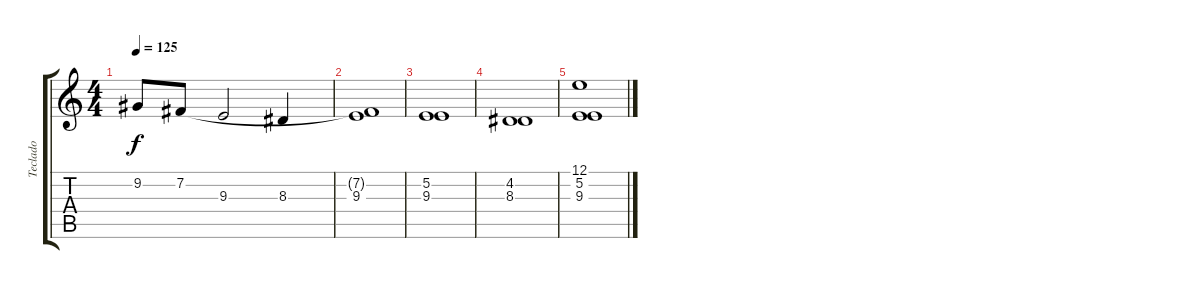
\track ("Teclado" "Teclado") {instrument reedorgan}
\staff {score tabs}
\tuning (E4 B3 G3 D3 A2 E2) {hide}
\ts (4 4)
\tempo 125
\clef g2
\ks c
9.2.8{dy f} 7.2.8 9.3.2 8.3.4 |
(7.2{t} 9.3).1 |
(5.2 9.3).1 |
(4.2 8.3).1 |
(12.1 5.2 9.3).1
